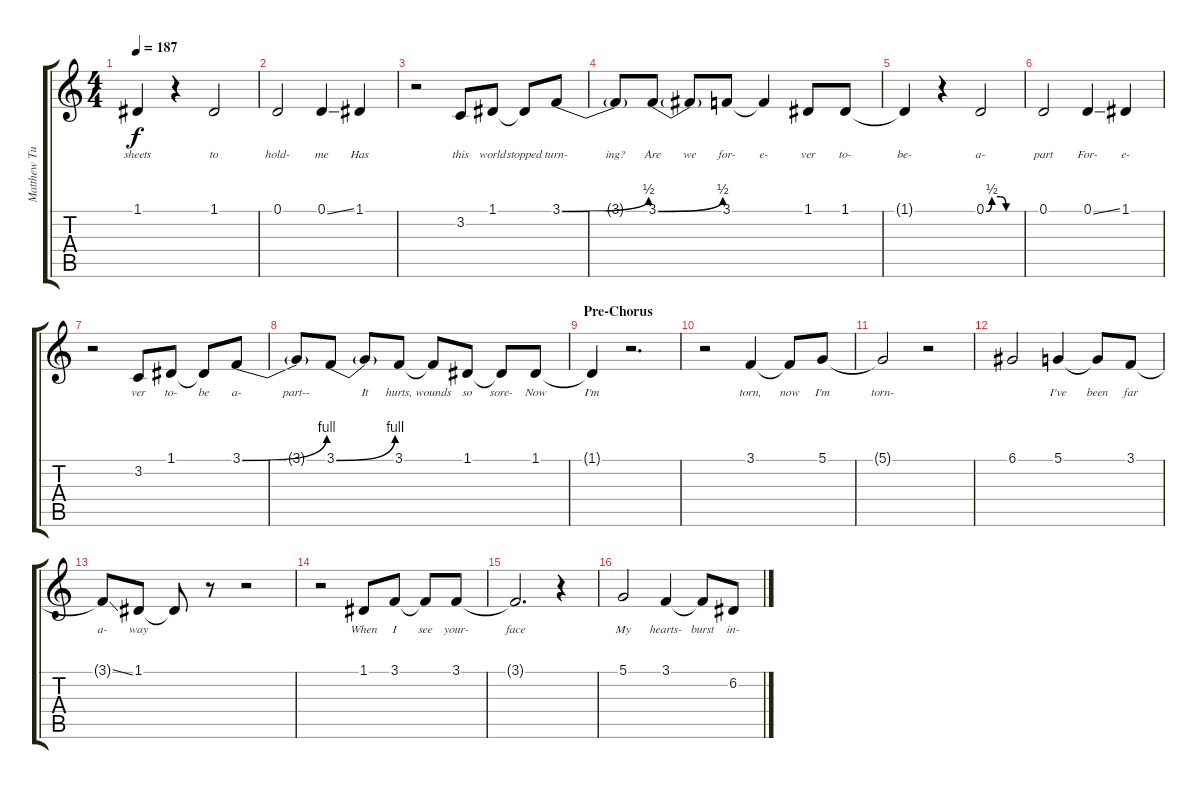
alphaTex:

\track ("Matthew Tuck - Vocals" "Matthew Tu") {instrument clarinet}
\staff {score tabs}
\tuning (D4 A3 F3 C3 G2 C2) {hide}
\ts (4 4)
\tempo 187
\clef g2
\ks c
1.1{t}.4{lyrics (0 "sheets") lyrics (1 "") lyrics (2 "") lyrics (3 "") lyrics (4 "") dy f} r.4 1.1.2{lyrics (0 "to") lyrics (1 "") lyrics (2 "") lyrics (3 "") lyrics (4 "")} |
0.1.2{lyrics (0 "hold-") lyrics (1 "") lyrics (2 "") lyrics (3 "") lyrics (4 "")} 0.1{ss}.4{lyrics (0 "me") lyrics (1 "") lyrics (2 "") lyrics (3 "") lyrics (4 "")} 1.1.4{lyrics (0 "Has") lyrics (1 "") lyrics (2 "") lyrics (3 "") lyrics (4 "")} |
r.2 3.2.8{lyrics (0 "this") lyrics (1 "") lyrics (2 "") lyrics (3 "") lyrics (4 "")} 1.1.8{lyrics (0 "world") lyrics (1 "") lyrics (2 "") lyrics (3 "") lyrics (4 "")} 1.1{t}.8{lyrics (0 "stopped") lyrics (1 "") lyrics (2 "") lyrics (3 "") lyrics (4 "")} 3.1{be (bend 0 0 60 2)}.8{lyrics (0 "turn-") lyrics (1 "") lyrics (2 "") lyrics (3 "") lyrics (4 "")} |
3.1{t}.8{lyrics (0 "ing?") lyrics (1 "") lyrics (2 "") lyrics (3 "") lyrics (4 "")} 3.1{be (bend 0 0 60 2)}.8{lyrics (0 "Are") lyrics (1 "") lyrics (2 "") lyrics (3 "") lyrics (4 "")} 3.1{t}.8{lyrics (0 "we") lyrics (1 "") lyrics (2 "") lyrics (3 "") lyrics (4 "")} 3.1.8{lyrics (0 "for-") lyrics (1 "") lyrics (2 "") lyrics (3 "") lyrics (4 "")} 3.1{t}.4{lyrics (0 "e-") lyrics (1 "") lyrics (2 "") lyrics (3 "") lyrics (4 "")} 1.1.8{lyrics (0 "ver") lyrics (1 "") lyrics (2 "") lyrics (3 "") lyrics (4 "")} 1.1.8{lyrics (0 "to-") lyrics (1 "") lyrics (2 "") lyrics (3 "") lyrics (4 "")} |
1.1{t}.4{lyrics (0 "be-") lyrics (1 "") lyrics (2 "") lyrics (3 "") lyrics (4 "")} r.4 0.1{be (custom 0 0 10 2 25 2 35 0 60 0)}.2{lyrics (0 "a-") lyrics (1 "") lyrics (2 "") lyrics (3 "") lyrics (4 "")} |
0.1.2{lyrics (0 "part") lyrics (1 "") lyrics (2 "") lyrics (3 "") lyrics (4 "")} 0.1{ss}.4{lyrics (0 "For-") lyrics (1 "") lyrics (2 "") lyrics (3 "") lyrics (4 "")} 1.1.4{lyrics (0 "e-") lyrics (1 "") lyrics (2 "") lyrics (3 "") lyrics (4 "")} |
r.2 3.2.8{lyrics (0 "ver") lyrics (1 "") lyrics (2 "") lyrics (3 "") lyrics (4 "")} 1.1.8{lyrics (0 "to-") lyrics (1 "") lyrics (2 "") lyrics (3 "") lyrics (4 "")} 1.1{t}.8{lyrics (0 "be") lyrics (1 "") lyrics (2 "") lyrics (3 "") lyrics (4 "")} 3.1{be (bend 0 0 60 4)}.8{lyrics (0 "a-") lyrics (1 "") lyrics (2 "") lyrics (3 "") lyrics (4 "")} |
3.1{t}.8{lyrics (0 "part--") lyrics (1 "") lyrics (2 "") lyrics (3 "") lyrics (4 "")} 3.1{be (bend 0 0 60 4)}.8{lyrics (0 "") lyrics (1 "") lyrics (2 "") lyrics (3 "") lyrics (4 "")} 3.1{t}.8{lyrics (0 "It") lyrics (1 "") lyrics (2 "") lyrics (3 "") lyrics (4 "")} 3.1.8{lyrics (0 "hurts,") lyrics (1 "") lyrics (2 "") lyrics (3 "") lyrics (4 "")} 3.1{t}.8{lyrics (0 "wounds") lyrics (1 "") lyrics (2 "") lyrics (3 "") lyrics (4 "")} 1.1.8{lyrics (0 "so") lyrics (1 "") lyrics (2 "") lyrics (3 "") lyrics (4 "")} 1.1{t}.8{lyrics (0 "sore-") lyrics (1 "") lyrics (2 "") lyrics (3 "") lyrics (4 "")} 1.1.8{lyrics (0 "Now") lyrics (1 "") lyrics (2 "") lyrics (3 "") lyrics (4 "")} |
\section ("" "Pre-Chorus")
1.1{t}.4{lyrics (0 "I'm") lyrics (1 "") lyrics (2 "") lyrics (3 "") lyrics (4 "")} r.2{d} |
r.2 3.1.4{lyrics (0 "torn,") lyrics (1 "") lyrics (2 "") lyrics (3 "") lyrics (4 "")} 3.1{t}.8{lyrics (0 "now") lyrics (1 "") lyrics (2 "") lyrics (3 "") lyrics (4 "")} 5.1.8{lyrics (0 "I'm") lyrics (1 "") lyrics (2 "") lyrics (3 "") lyrics (4 "")} |
5.1{t}.2{lyrics (0 "torn-") lyrics (1 "") lyrics (2 "") lyrics (3 "") lyrics (4 "")} r.2 |
6.1.2{lyrics (0 "") lyrics (1 "") lyrics (2 "") lyrics (3 "") lyrics (4 "")} 5.1.4{lyrics (0 "I've") lyrics (1 "") lyrics (2 "") lyrics (3 "") lyrics (4 "")} 5.1{t}.8{lyrics (0 "been") lyrics (1 "") lyrics (2 "") lyrics (3 "") lyrics (4 "")} 3.1.8{lyrics (0 "far") lyrics (1 "") lyrics (2 "") lyrics (3 "") lyrics (4 "")} |
3.1{ss t}.8{lyrics (0 "a-") lyrics (1 "") lyrics (2 "") lyrics (3 "") lyrics (4 "")} 1.1.8{lyrics (0 "way") lyrics (1 "") lyrics (2 "") lyrics (3 "") lyrics (4 "")} 1.1{t}.8{lyrics (0 "") lyrics (1 "") lyrics (2 "") lyrics (3 "") lyrics (4 "")} r.8 r.2 |
r.2 1.1.8{lyrics (0 "When") lyrics (1 "") lyrics (2 "") lyrics (3 "") lyrics (4 "")} 3.1.8{lyrics (0 "I") lyrics (1 "") lyrics (2 "") lyrics (3 "") lyrics (4 "")} 3.1{t}.8{lyrics (0 "see") lyrics (1 "") lyrics (2 "") lyrics (3 "") lyrics (4 "")} 3.1.8{lyrics (0 "your-") lyrics (1 "") lyrics (2 "") lyrics (3 "") lyrics (4 "")} |
3.1{t}.2{d lyrics (0 "face") lyrics (1 "") lyrics (2 "") lyrics (3 "") lyrics (4 "")} r.4 |
5.1.2{lyrics (0 "My") lyrics (1 "") lyrics (2 "") lyrics (3 "") lyrics (4 "")} 3.1.4{lyrics (0 "hearts-") lyrics (1 "") lyrics (2 "") lyrics (3 "") lyrics (4 "")} 3.1{t}.8{lyrics (0 "burst") lyrics (1 "") lyrics (2 "") lyrics (3 "") lyrics (4 "")} 6.2.8{lyrics (0 "in-") lyrics (1 "") lyrics (2 "") lyrics (3 "") lyrics (4 "")}
